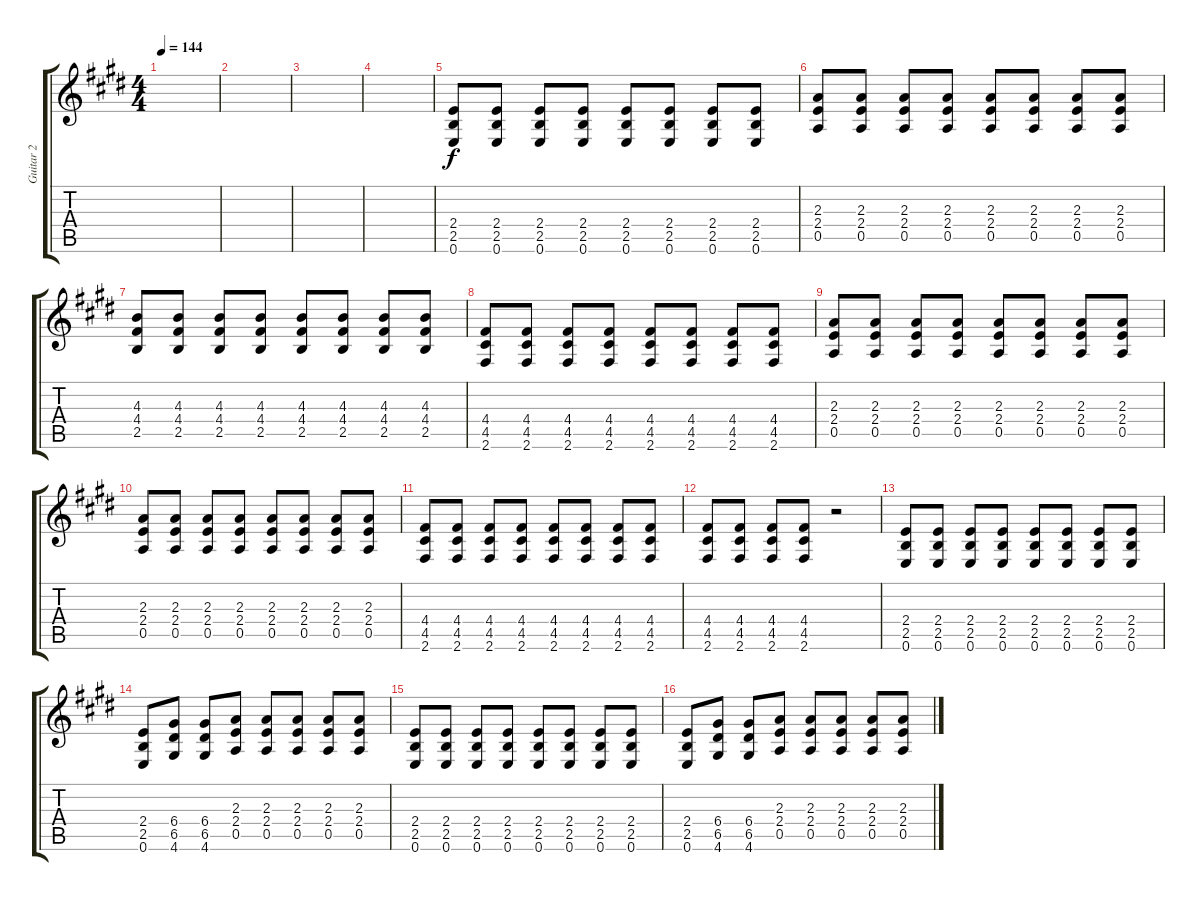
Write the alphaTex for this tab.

\track ("Guitar 2" "Guitar 2") {instrument distortionguitar}
\staff {score tabs}
\tuning (E4 B3 G3 D3 A2 E2) {hide}
\ts (4 4)
\tempo 144
\clef g2
\ks e
|
|
|
|
(2.4 2.5 0.6).8{volume 8} (2.4 2.5 0.6).8 (2.4 2.5 0.6).8 (2.4 2.5 0.6).8 (2.4 2.5 0.6).8 (2.4 2.5 0.6).8 (2.4 2.5 0.6).8 (2.4 2.5 0.6).8 |
(2.3 2.4 0.5).8 (2.3 2.4 0.5).8 (2.3 2.4 0.5).8 (2.3 2.4 0.5).8 (2.3 2.4 0.5).8 (2.3 2.4 0.5).8 (2.3 2.4 0.5).8 (2.3 2.4 0.5).8 |
(4.3 4.4 2.5).8 (4.3 4.4 2.5).8 (4.3 4.4 2.5).8 (4.3 4.4 2.5).8 (4.3 4.4 2.5).8 (4.3 4.4 2.5).8 (4.3 4.4 2.5).8 (4.3 4.4 2.5).8 |
(4.4 4.5 2.6).8 (4.4 4.5 2.6).8 (4.4 4.5 2.6).8 (4.4 4.5 2.6).8 (4.4 4.5 2.6).8 (4.4 4.5 2.6).8 (4.4 4.5 2.6).8 (4.4 4.5 2.6).8 |
(2.3 2.4 0.5).8{volume 10} (2.3 2.4 0.5).8 (2.3 2.4 0.5).8 (2.3 2.4 0.5).8 (2.3 2.4 0.5).8 (2.3 2.4 0.5).8 (2.3 2.4 0.5).8 (2.3 2.4 0.5).8 |
(2.3 2.4 0.5).8 (2.3 2.4 0.5).8 (2.3 2.4 0.5).8 (2.3 2.4 0.5).8 (2.3 2.4 0.5).8 (2.3 2.4 0.5).8 (2.3 2.4 0.5).8 (2.3 2.4 0.5).8 |
(4.4 4.5 2.6).8 (4.4 4.5 2.6).8 (4.4 4.5 2.6).8 (4.4 4.5 2.6).8 (4.4 4.5 2.6).8 (4.4 4.5 2.6).8 (4.4 4.5 2.6).8 (4.4 4.5 2.6).8 |
(4.4 4.5 2.6).8 (4.4 4.5 2.6).8 (4.4 4.5 2.6).8 (4.4 4.5 2.6).8 r.2 |
(2.4 2.5 0.6).8{volume 13} (2.4 2.5 0.6).8 (2.4 2.5 0.6).8 (2.4 2.5 0.6).8 (2.4 2.5 0.6).8 (2.4 2.5 0.6).8 (2.4 2.5 0.6).8 (2.4 2.5 0.6).8 |
(2.4 2.5 0.6).8 (6.4 6.5 4.6).8 (6.4 6.5 4.6).8 (2.3 2.4 0.5).8 (2.3 2.4 0.5).8 (2.3 2.4 0.5).8 (2.3 2.4 0.5).8 (2.3 2.4 0.5).8 |
(2.4 2.5 0.6).8 (2.4 2.5 0.6).8 (2.4 2.5 0.6).8 (2.4 2.5 0.6).8 (2.4 2.5 0.6).8 (2.4 2.5 0.6).8 (2.4 2.5 0.6).8 (2.4 2.5 0.6).8 |
(2.4 2.5 0.6).8 (6.4 6.5 4.6).8 (6.4 6.5 4.6).8 (2.3 2.4 0.5).8 (2.3 2.4 0.5).8 (2.3 2.4 0.5).8 (2.3 2.4 0.5).8 (2.3 2.4 0.5).8
